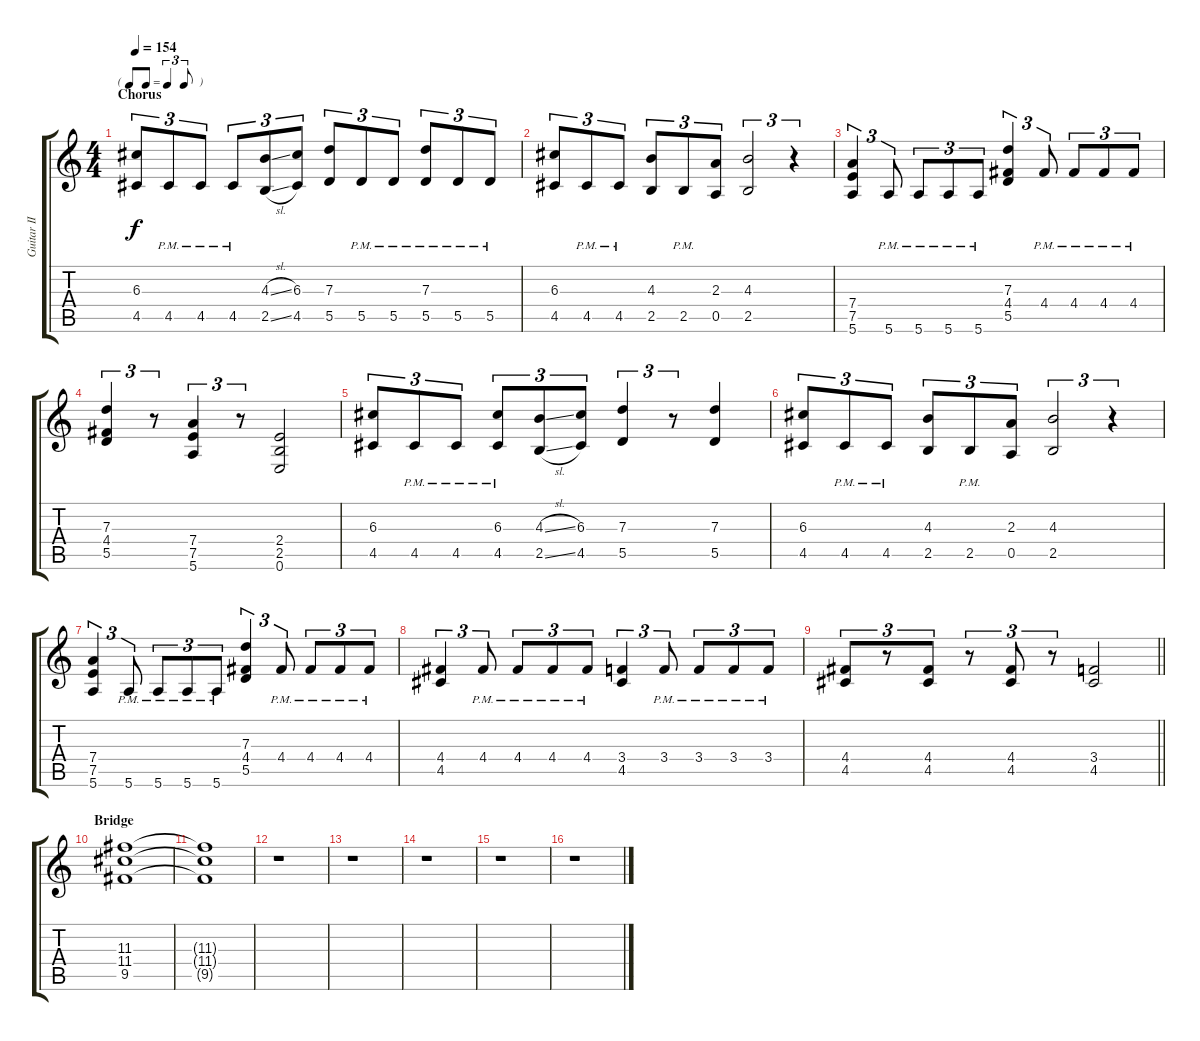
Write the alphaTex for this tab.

\track ("Guitar II" "Guitar II") {instrument overdrivenguitar}
\staff {score tabs}
\tuning (E4 B3 G3 D3 A2 E2) {hide}
\ts (4 4)
\tf triplet8th
\section ("" "Chorus")
\tempo 154
\clef g2
\ks c
(6.3 4.5).8{tu (3 2) dy f} 4.5{pm}.8{tu (3 2)} 4.5{pm}.8{tu (3 2)} 4.5{pm}.8{tu (3 2)} (4.3{sl} 2.5{sl}).8{tu (3 2)} (6.3 4.5).8{tu (3 2)} (7.3 5.5).8{tu (3 2)} 5.5{pm}.8{tu (3 2)} 5.5{pm}.8{tu (3 2)} (7.3 5.5{pm}).8{tu (3 2)} 5.5{pm}.8{tu (3 2)} 5.5{pm}.8{tu (3 2)} |
(6.3 4.5).8{tu (3 2)} 4.5{pm}.8{tu (3 2)} 4.5{pm}.8{tu (3 2)} (4.3 2.5).8{tu (3 2)} 2.5{pm}.8{tu (3 2)} (2.3 0.5).8{tu (3 2)} (4.3 2.5).2{tu (3 2)} r.4{tu (3 2)} |
(7.4 7.5 5.6).4{tu (3 2)} 5.6{pm}.8{tu (3 2)} 5.6{pm}.8{tu (3 2)} 5.6{pm}.8{tu (3 2)} 5.6{pm}.8{tu (3 2)} (7.3 4.4 5.5).4{tu (3 2)} 4.4{pm}.8{tu (3 2)} 4.4{pm}.8{tu (3 2)} 4.4{pm}.8{tu (3 2)} 4.4{pm}.8{tu (3 2)} |
(7.3 4.4 5.5).4{tu (3 2)} r.8{tu (3 2)} (7.4 7.5 5.6).4{tu (3 2)} r.8{tu (3 2)} (2.4 2.5 0.6).2 |
(6.3 4.5).8{tu (3 2)} 4.5{pm}.8{tu (3 2)} 4.5{pm}.8{tu (3 2)} (6.3 4.5{pm}).8{tu (3 2)} (4.3{sl} 2.5{sl}).8{tu (3 2)} (6.3 4.5).8{tu (3 2)} (7.3 5.5).4{tu (3 2)} r.8{tu (3 2)} (7.3 5.5).4 |
(6.3 4.5).8{tu (3 2)} 4.5{pm}.8{tu (3 2)} 4.5{pm}.8{tu (3 2)} (4.3 2.5).8{tu (3 2)} 2.5{pm}.8{tu (3 2)} (2.3 0.5).8{tu (3 2)} (4.3 2.5).2{tu (3 2)} r.4{tu (3 2)} |
(7.4 7.5 5.6).4{tu (3 2)} 5.6{pm}.8{tu (3 2)} 5.6{pm}.8{tu (3 2)} 5.6{pm}.8{tu (3 2)} 5.6{pm}.8{tu (3 2)} (7.3 4.4 5.5).4{tu (3 2)} 4.4{pm}.8{tu (3 2)} 4.4{pm}.8{tu (3 2)} 4.4{pm}.8{tu (3 2)} 4.4{pm}.8{tu (3 2)} |
(4.4 4.5).4{tu (3 2)} 4.4{pm}.8{tu (3 2)} 4.4{pm}.8{tu (3 2)} 4.4{pm}.8{tu (3 2)} 4.4{pm}.8{tu (3 2)} (3.4 4.5).4{tu (3 2)} 3.4{pm}.8{tu (3 2)} 3.4{pm}.8{tu (3 2)} 3.4{pm}.8{tu (3 2)} 3.4{pm}.8{tu (3 2)} |
\barLineRight lightlight
(4.4 4.5).8{tu (3 2)} r.8{tu (3 2)} (4.4 4.5).8{tu (3 2)} r.8{tu (3 2)} (4.4 4.5).8{tu (3 2)} r.8{tu (3 2)} (3.4 4.5).2 |
\section ("" "Bridge")
(11.3 11.4 9.5).1 |
(11.3{t} 11.4{t} 9.5{t}).1 |
r.1 |
r.1 |
r.1 |
r.1 |
r.1
